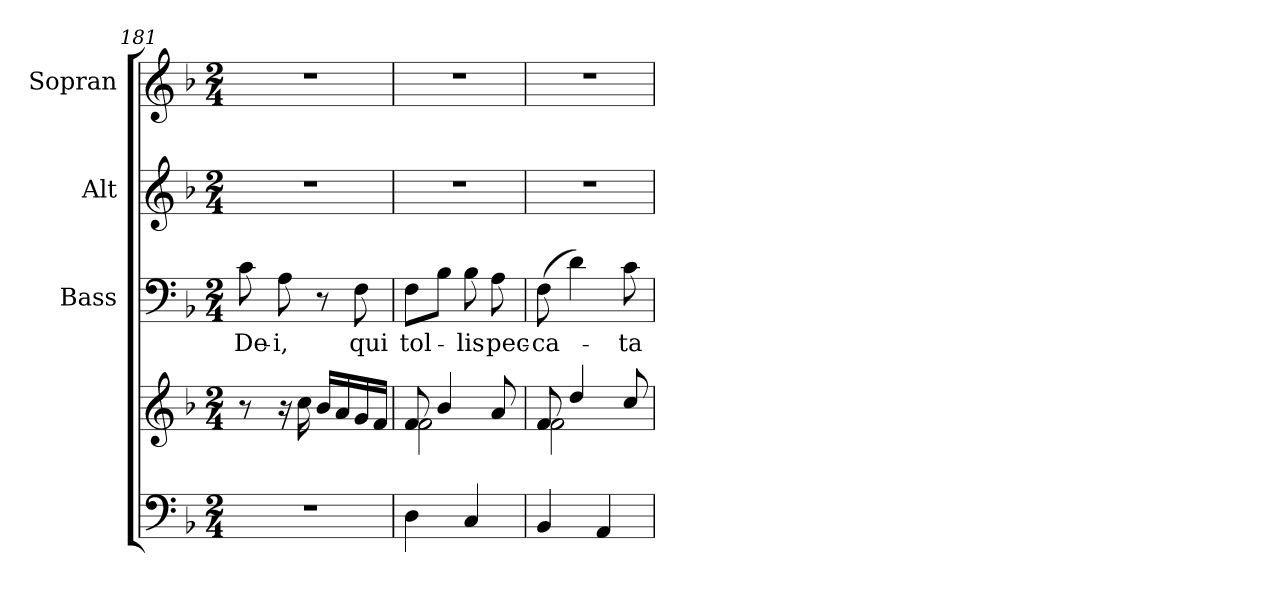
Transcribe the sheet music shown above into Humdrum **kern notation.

**kern	**kern	**kern	**text	**kern	**kern
*part4	*part4	*part3	*part3	*part2	*part1
*staff5	*staff4	*staff3	*staff3	*staff2	*staff1
*	*	*I"Bass	*	*I"Alt	*I"Sopran
*	*	*I'B.	*	*I'A.	*I'S.
!!LO:PB:g=z
*clefF4	*clefG2	*clefF4	*	*clefG2	*clefG2
*k[b-]	*k[b-]	*k[b-]	*	*k[b-]	*k[b-]
*F:	*F:	*F:	*	*F:	*F:
*M2/4	*M2/4	*M2/4	*	*M2/4	*M2/4
=181	=181	=181	=181	=181	=181
!	!	!	!LO:LY:b	!	!
2r	8r	8c\	De-	2r	2r
!	!	!	!LO:LY:b	!	!
.	16r	8A\	-i,	.	.
.	16cc\	.	.	.	.
.	16b-/LL	8r	.	.	.
.	16a/	.	.	.	.
!	!	!	!LO:LY:b	!	!
.	16g/	8F\	qui	.	.
.	16f/JJ	.	.	.	.
=182	=182	=182	=182	=182	=182
*	*^	*	*	*	*
!	!	!	!	!LO:LY:b	!	!
4D\	8f/	2f\	8F\L	tol-	2r	2r
.	4b-/	.	8B-\J	.	.	.
!	!	!	!	!LO:LY:b	!	!
4C/	.	.	8B-\	-lis	.	.
!	!	!	!	!LO:LY:b	!	!
.	8a/	.	8A\	pec-	.	.
=183	=183	=183	=183	=183	=183	=183
!	!	!	!	!LO:LY:b	!	!
4BB-/	8f/	2f\	(>8F\	-ca-	2r	2r
.	4dd/	.	4d\)	.	.	.
4AA/	.	.	.	.	.	.
!	!	!	!	!LO:LY:b	!	!
.	8cc/	.	8c\	-ta	.	.
*	*v	*v	*	*	*	*
=	=	=	=	=	=
*-	*-	*-	*-	*-	*-
